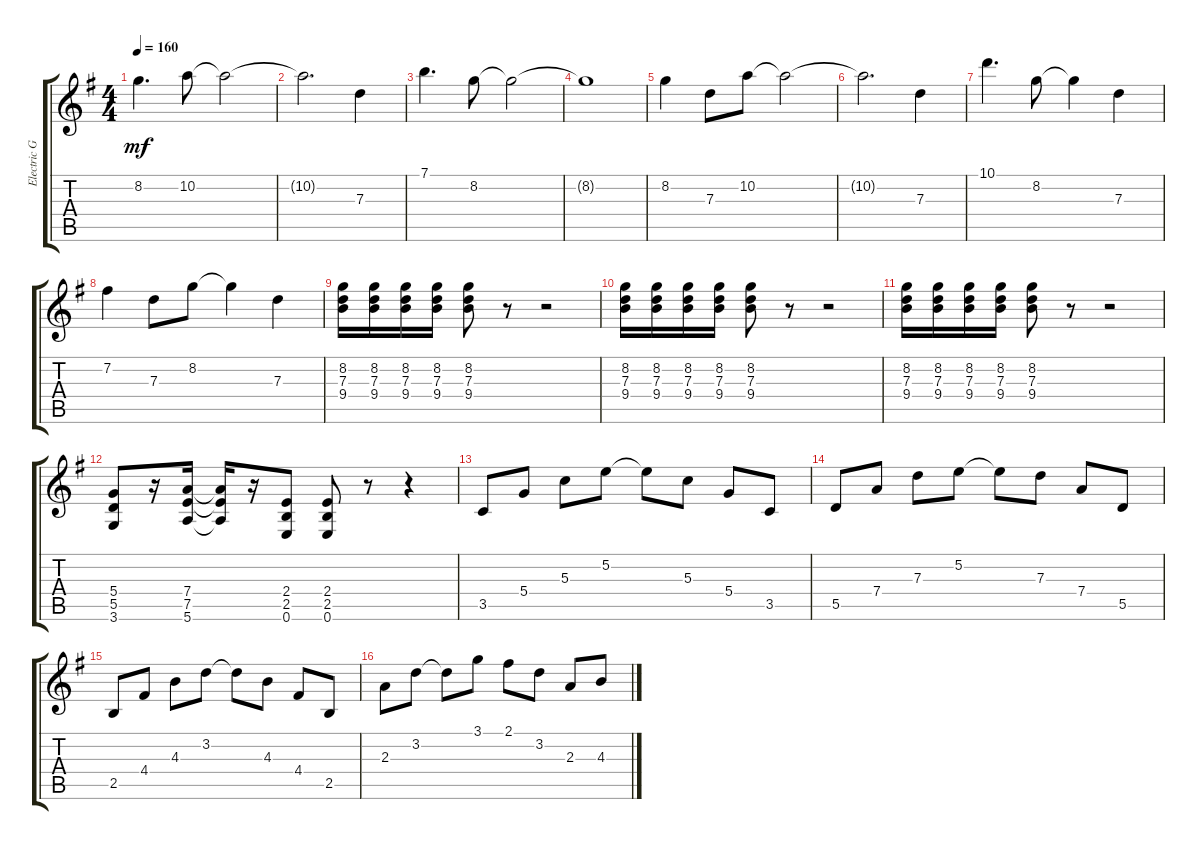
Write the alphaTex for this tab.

\track ("Electric Guitar" "Electric G") {instrument distortionguitar}
\staff {score tabs}
\tuning (E4 B3 G3 D3 A2 E2) {hide}
\ts (4 4)
\tempo 160
\clef g2
\ks g
8.2.4{d dy mf} 10.2.8 10.2{t}.2 |
10.2{t}.2{d} 7.3.4 |
7.1.4{d} 8.2.8 8.2{t}.2 |
8.2{t}.1 |
8.2.4 7.3.8 10.2.8 10.2{t}.2 |
10.2{t}.2{d} 7.3.4 |
10.1.4{d} 8.2.8 8.2{t}.4 7.3.4 |
7.2.4 7.3.8 8.2.8 8.2{t}.4 7.3.4 |
(8.2 7.3 9.4).16 (8.2 7.3 9.4).16 (8.2 7.3 9.4).16 (8.2 7.3 9.4).16 (8.2 7.3 9.4).8 r.8 r.2 |
(8.2 7.3 9.4).16 (8.2 7.3 9.4).16 (8.2 7.3 9.4).16 (8.2 7.3 9.4).16 (8.2 7.3 9.4).8 r.8 r.2 |
(8.2 7.3 9.4).16 (8.2 7.3 9.4).16 (8.2 7.3 9.4).16 (8.2 7.3 9.4).16 (8.2 7.3 9.4).8 r.8 r.2 |
(5.4 5.5 3.6).8 r.16 (7.4 7.5 5.6).16 (7.4{t} 7.5{t} 5.6{t}).16 r.16 (2.4 2.5 0.6).8 (2.4 2.5 0.6).8 r.8 r.4 |
3.5.8 5.4.8 5.3.8 5.2.8 5.2{t}.8 5.3.8 5.4.8 3.5.8 |
5.5.8 7.4.8 7.3.8 5.2.8 5.2{t}.8 7.3.8 7.4.8 5.5.8 |
2.5.8 4.4.8 4.3.8 3.2.8 3.2{t}.8 4.3.8 4.4.8 2.5.8 |
2.3.8 3.2.8 3.2{t}.8 3.1.8 2.1.8 3.2.8 2.3.8 4.3.8
